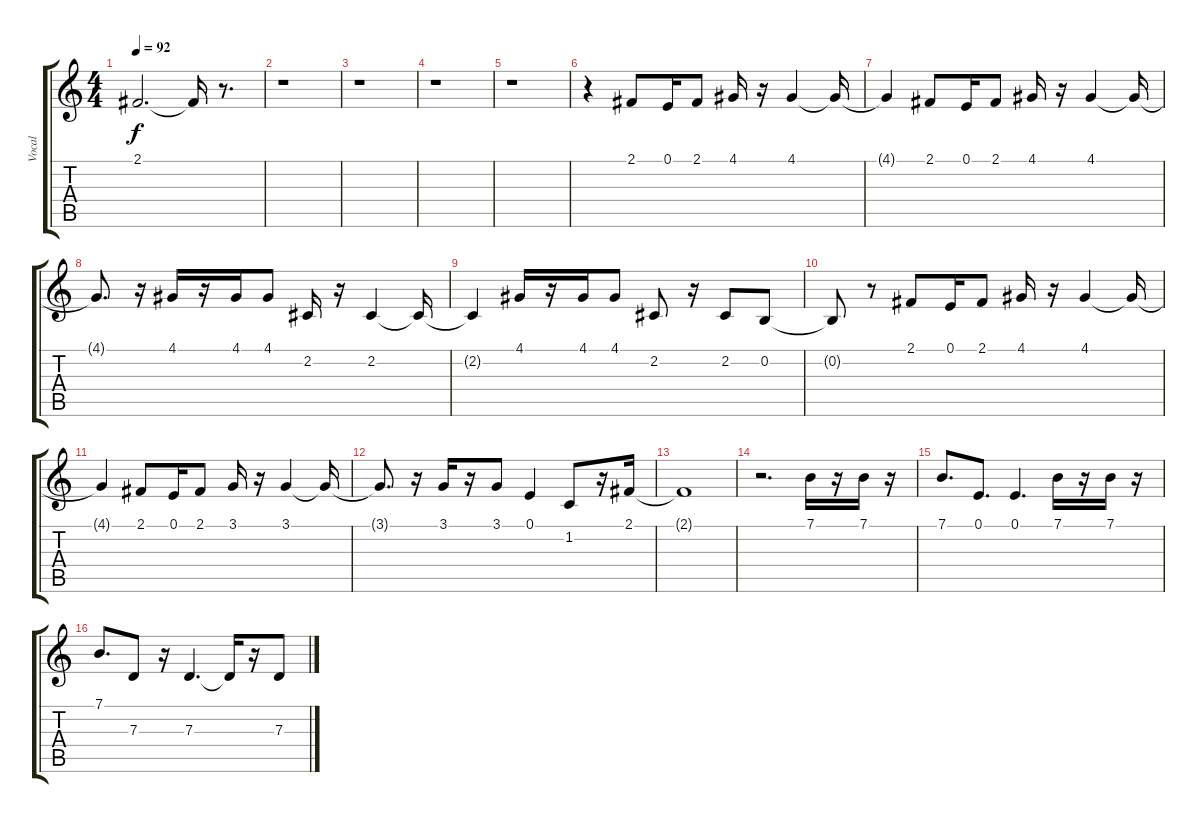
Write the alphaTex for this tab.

\track ("Vocal" "Vocal") {instrument brightacousticpiano}
\staff {score tabs}
\tuning (E4 B3 G3 D3 A2 E2) {hide}
\ts (4 4)
\tempo 92
\clef g2
\ks c
2.1.2{d dy f} 2.1{t}.16 r.8{d} |
r.1 |
r.1 |
r.1 |
r.1 |
r.4 2.1.8 0.1.16 2.1.8 4.1.16 r.16 4.1.4 4.1{t}.16 |
4.1{t}.4 2.1.8 0.1.16 2.1.8 4.1.16 r.16 4.1.4 4.1{t}.16 |
4.1{t}.8{d} r.16 4.1.16 r.16 4.1.16 4.1.8 2.2.16 r.16 2.2.4 2.2{t}.16 |
2.2{t}.4 4.1.16 r.16 4.1.16 4.1.8 2.2.8 r.16 2.2.8 0.2.8 |
0.2{t}.8 r.8 2.1.8 0.1.16 2.1.8 4.1.16 r.16 4.1.4 4.1{t}.16 |
4.1{t}.4 2.1.8 0.1.16 2.1.8 3.1.16 r.16 3.1.4 3.1{t}.16 |
3.1{t}.8{d} r.16 3.1.16 r.16 3.1.8 0.1.4 1.2.8 r.16 2.1.16 |
2.1{t}.1 |
r.2{d} 7.1.16 r.16 7.1.16 r.16 |
7.1.8{d} 0.1.8{d} 0.1.4{d} 7.1.16 r.16 7.1.16 r.16 |
7.1.8{d} 7.3.8 r.16 7.3.4{d} 7.3{t}.16 r.16 7.3.8
